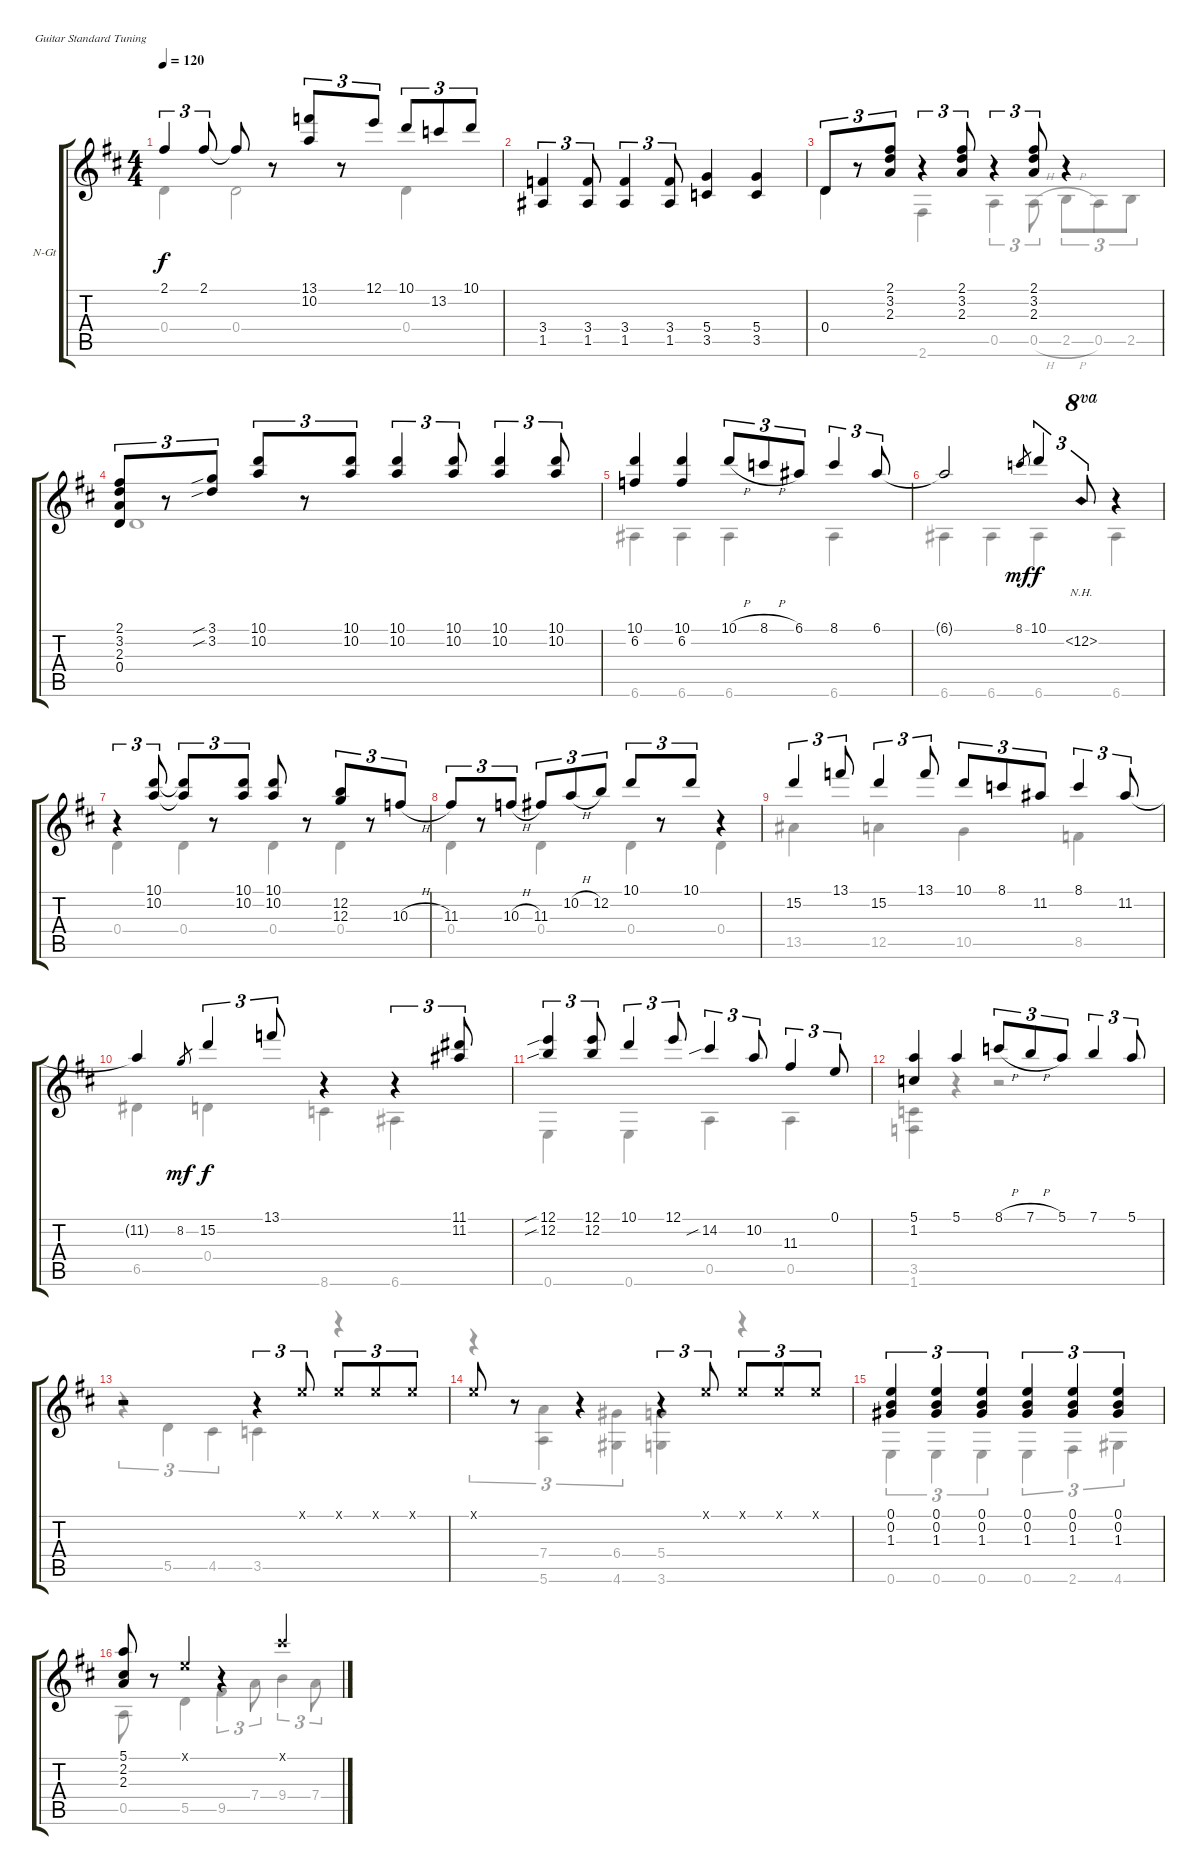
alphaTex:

\bracketExtendMode groupsimilarinstruments
\firstSystemTrackNameOrientation horizontal
\otherSystemsTrackNameOrientation horizontal
\track ("Untitled" "N-Gt") {instrument acousticguitarnylon}
\staff {score tabs}
\tuning (E4 B3 G3 D3 A2 E2)
\voice
\ts (4 4)
\tempo 120
\clef g2
\ks d
2.1.4{tu (3 2) dy f} 2.1.8{tu (3 2)} 2.1{t}.8 r.8 (13.1 10.2).8{tu (3 2)} r.8{tu (3 2)} 12.1.8{tu (3 2)} 10.1.8{tu (3 2)} 13.2.8{tu (3 2)} 10.1.8{tu (3 2)} |
(3.4 1.5).4{tu (3 2)} (3.4 1.5).8{tu (3 2)} (3.4 1.5).4{tu (3 2)} (3.4 1.5).8{tu (3 2)} (5.4 3.5).4 (5.4 3.5).4 |
0.4.8{tu (3 2)} r.8{tu (3 2)} (2.1 3.2 2.3).8{tu (3 2)} r.4{tu (3 2)} (2.1 3.2 2.3).8{tu (3 2)} r.4{tu (3 2)} (2.1 3.2 2.3).8{tu (3 2)} r.4 |
(2.1 3.2 2.3 0.4).8{tu (3 2)} r.8{tu (3 2)} (3.1{sib} 3.2{sib}).8{tu (3 2)} (10.1 10.2).8{tu (3 2)} r.8{tu (3 2)} (10.1 10.2).8{tu (3 2)} (10.1 10.2).4{tu (3 2)} (10.1 10.2).8{tu (3 2)} (10.1 10.2).4{tu (3 2)} (10.1 10.2).8{tu (3 2)} |
(10.1 6.2).4 (10.1 6.2).4 10.1{h}.8{tu (3 2)} 8.1{h}.8{tu (3 2)} 6.1.8{tu (3 2)} 8.1.4{tu (3 2)} 6.1.8{tu (3 2)} |
6.1{t}.2 8.1.8{gr dy mf} 10.1.4{tu (3 2) dy f} 6.2{nh}.8{tu (3 2) ot 8va} r.4 |
r.4{tu (3 2)} (10.1 10.2).8{tu (3 2)} (10.1{t} 10.2{t}).8{tu (3 2)} r.8{tu (3 2)} (10.1 10.2).8{tu (3 2)} (10.1 10.2).8 r.8 (12.2 12.3).8{tu (3 2)} r.8{tu (3 2)} 10.3{h}.8{tu (3 2)} |
11.3.8{tu (3 2)} r.8{tu (3 2)} 10.3{h}.8{tu (3 2)} 11.3.8{tu (3 2)} 10.2{h}.8{tu (3 2)} 12.2.8{tu (3 2)} 10.1.8{tu (3 2)} r.8{tu (3 2)} 10.1.8{tu (3 2)} r.4 |
15.2.4{tu (3 2)} 13.1.8{tu (3 2)} 15.2.4{tu (3 2)} 13.1.8{tu (3 2)} 10.1.8{tu (3 2)} 8.1.8{tu (3 2)} 11.2.8{tu (3 2)} 8.1.4{tu (3 2)} 11.2.8{tu (3 2)} |
11.2{t}.4 8.2.8{gr dy mf} 15.2.4{tu (3 2) dy f} 13.1.8{tu (3 2)} r.4 r.4{tu (3 2)} (11.1 11.2).8{tu (3 2)} |
(12.1{sib} 12.2{sib}).4{tu (3 2)} (12.1 12.2).8{tu (3 2)} 10.1.4{tu (3 2)} 12.1.8{tu (3 2)} 14.2{sib}.4{tu (3 2)} 10.2.8{tu (3 2)} 11.3.4{tu (3 2)} 0.1.8{tu (3 2)} |
(5.1 1.2).4 5.1.4 8.1{h}.8{tu (3 2)} 7.1{h}.8{tu (3 2)} 5.1.8{tu (3 2)} 7.1.4{tu (3 2)} 5.1.8{tu (3 2)} |
r.2 r.4{tu (3 2)} 0.1{x}.8{tu (3 2)} 0.1{x}.8{tu (3 2)} 0.1{x}.8{tu (3 2)} 0.1{x}.8{tu (3 2)} |
0.1{x}.8 r.8 r.4 r.4{tu (3 2)} 0.1{x}.8{tu (3 2)} 0.1{x}.8{tu (3 2)} 0.1{x}.8{tu (3 2)} 0.1{x}.8{tu (3 2)} |
(0.1 0.2 1.3).4{tu (3 2)} (0.1 0.2 1.3).4{tu (3 2)} (0.1 0.2 1.3).4{tu (3 2)} (0.1 0.2 1.3).4{tu (3 2)} (0.1 0.2 1.3).4{tu (3 2)} (0.1 0.2 1.3).4{tu (3 2)} |
(5.1 2.2 2.3).8 r.8 0.1{x}.4 r.4 9.1{x}.4
\voice
\clef g2
\ottava regular
\simile none
\ks d
0.4.4{dy f} 0.4.2 0.4.4 |
|
0.4.4 2.6.4 0.5.4{tu (3 2)} 0.5{h}.8{tu (3 2)} 2.5{h}.8{tu (3 2)} 0.5.8{tu (3 2)} 2.5.8{tu (3 2)} |
0.4.1 |
6.6.4 6.6.4 6.6.4 6.6.4 |
6.6.4 6.6.4 6.6.4 6.6.4 |
0.4.4 0.4.4 0.4.4 0.4.4 |
0.4.4 0.4.4 0.4.4 0.4.4 |
13.5.4 12.5.4 10.5.4 8.5.4 |
6.5.4 0.4.4 8.6.4 6.6.4 |
0.6.4 0.6.4 0.5.4 0.5.4 |
(3.5 1.6).4 r.4 r.2 |
r.4{tu (3 2)} 5.5.4{tu (3 2)} 4.5.4{tu (3 2)} 3.5.4 r.4 |
r.4{tu (3 2)} (7.4 5.6).4{tu (3 2)} (6.4 4.6).4{tu (3 2)} (5.4 3.6).4 r.4 |
0.6.4{tu (3 2)} 0.6.4{tu (3 2)} 0.6.4{tu (3 2)} 0.6.4{tu (3 2)} 2.6.4{tu (3 2)} 4.6.4{tu (3 2)} |
0.5.8 r.8 5.5.4 9.5.4{tu (3 2)} 7.4.8{tu (3 2)} 9.4.4{tu (3 2)} 7.4.8{tu (3 2)}
